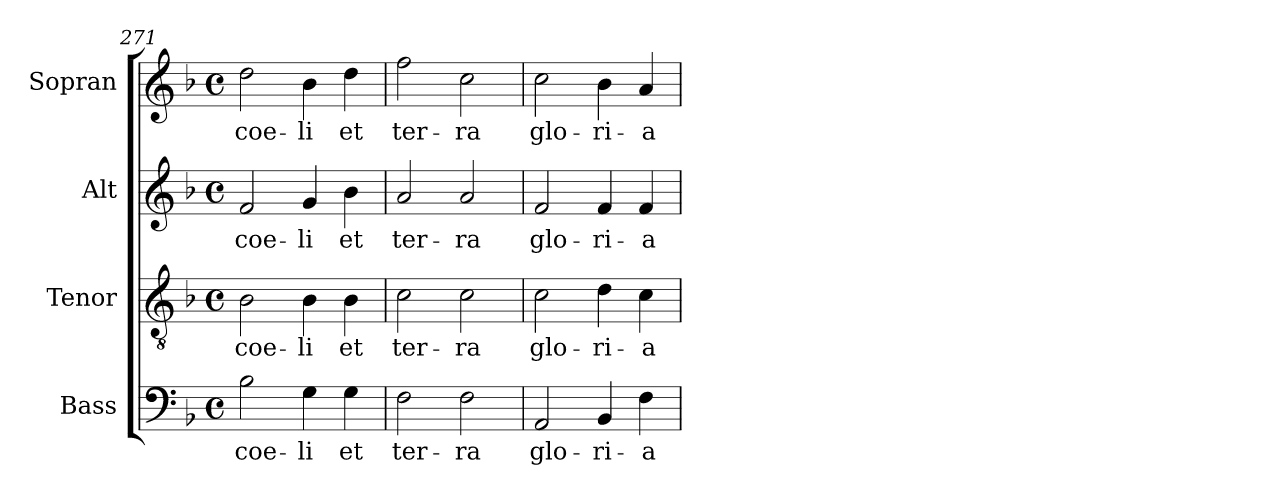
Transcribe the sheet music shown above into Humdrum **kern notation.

**kern	**text	**kern	**text	**kern	**text	**kern	**text
*part4	*part4	*part3	*part3	*part2	*part2	*part1	*part1
*staff4	*staff4	*staff3	*staff3	*staff2	*staff2	*staff1	*staff1
*I"Bass	*	*I"Tenor	*	*I"Alt	*	*I"Sopran	*
*I'B.	*	*I'T.	*	*I'A.	*	*I'S.	*
*clefF4	*	*clefGv2	*	*clefG2	*	*clefG2	*
*k[b-]	*	*k[b-]	*	*k[b-]	*	*k[b-]	*
*F:	*	*F:	*	*F:	*	*F:	*
*M4/4	*	*M4/4	*	*M4/4	*	*M4/4	*
*met(c)	*	*met(c)	*	*met(c)	*	*met(c)	*
=271	=271	=271	=271	=271	=271	=271	=271
!	!LO:LY:b	!	!LO:LY:b	!	!LO:LY:b	!	!LO:LY:b
2B-\	coe-	2B-\	coe-	2f/	coe-	2dd\	coe-
!	!LO:LY:b	!	!LO:LY:b	!	!LO:LY:b	!	!LO:LY:b
4G\	-li	4B-\	-li	4g/	-li	4b-\	-li
!	!LO:LY:b	!	!LO:LY:b	!	!LO:LY:b	!	!LO:LY:b
4G\	et	4B-\	et	4b-\	et	4dd\	et
=272	=272	=272	=272	=272	=272	=272	=272
!	!LO:LY:b	!	!LO:LY:b	!	!LO:LY:b	!	!LO:LY:b
2F\	ter-	2c\	ter-	2a/	ter-	2ff\	ter-
!	!LO:LY:b	!	!LO:LY:b	!	!LO:LY:b	!	!LO:LY:b
2F\	-ra	2c\	-ra	2a/	-ra	2cc\	-ra
!!LO:LB:g=z
=273	=273	=273	=273	=273	=273	=273	=273
!	!LO:LY:b	!	!LO:LY:b	!	!LO:LY:b	!	!LO:LY:b
2AA/	glo-	2c\	glo-	2f/	glo-	2cc\	glo-
!	!LO:LY:b	!	!LO:LY:b	!	!LO:LY:b	!	!LO:LY:b
4BB-/	-ri-	4d\	-ri-	4f/	-ri-	4b-\	-ri-
!	!LO:LY:b	!	!LO:LY:b	!	!LO:LY:b	!	!LO:LY:b
4F\	-a	4c\	-a	4f/	-a	4a/	-a
=	=	=	=	=	=	=	=
*-	*-	*-	*-	*-	*-	*-	*-
